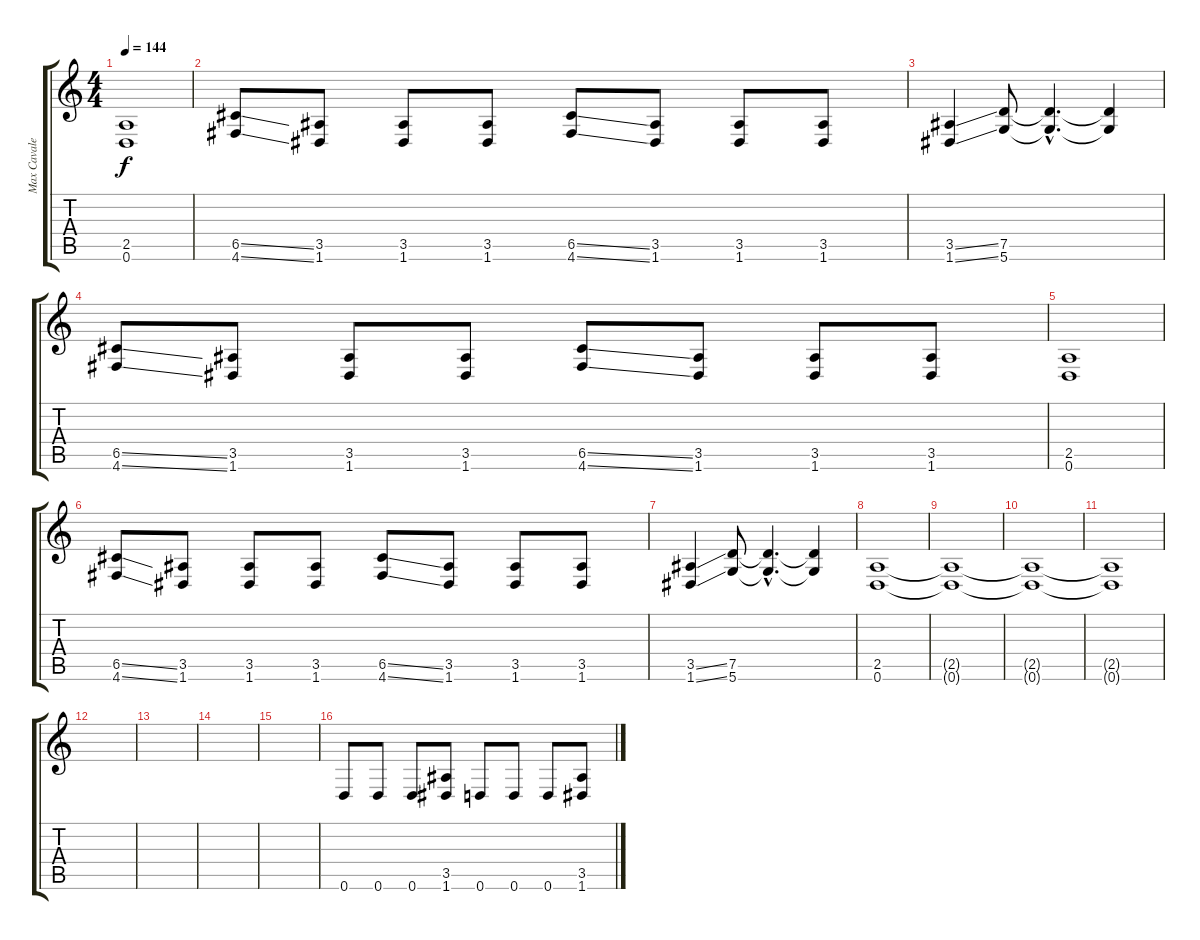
\track ("Max Cavalera" "Max Cavale") {instrument distortionguitar}
\staff {score tabs}
\tuning (D4 A3 F3 C3 G2 D2) {hide}
\ts (4 4)
\tempo 144
\clef g2
\ks c
(2.5 0.6).1{dy f} |
(6.5{ss} 4.6{ss}).8 (3.5 1.6).8 (3.5 1.6).8 (3.5 1.6).8 (6.5{ss} 4.6{ss}).8 (3.5 1.6).8 (3.5 1.6).8 (3.5 1.6).8 |
(3.5{ss} 1.6{ss}).4 (7.5 5.6).8 (7.5{hac t} 5.6{hac t}).4{d} (7.5{t} 5.6{t}).4 |
(6.5{ss} 4.6{ss}).8 (3.5 1.6).8 (3.5 1.6).8 (3.5 1.6).8 (6.5{ss} 4.6{ss}).8 (3.5 1.6).8 (3.5 1.6).8 (3.5 1.6).8 |
(2.5 0.6).1 |
(6.5{ss} 4.6{ss}).8 (3.5 1.6).8 (3.5 1.6).8 (3.5 1.6).8 (6.5{ss} 4.6{ss}).8 (3.5 1.6).8 (3.5 1.6).8 (3.5 1.6).8 |
(3.5{ss} 1.6{ss}).4 (7.5 5.6).8 (7.5{hac t} 5.6{hac t}).4{d} (7.5{t} 5.6{t}).4 |
(2.5 0.6).1 |
(2.5{t} 0.6{t}).1 |
(2.5{t} 0.6{t}).1 |
(2.5{t} 0.6{t}).1 |
|
|
|
|
0.6.8 0.6.8 0.6.8 (3.5 1.6).8 0.6.8 0.6.8 0.6.8 (3.5 1.6).8
